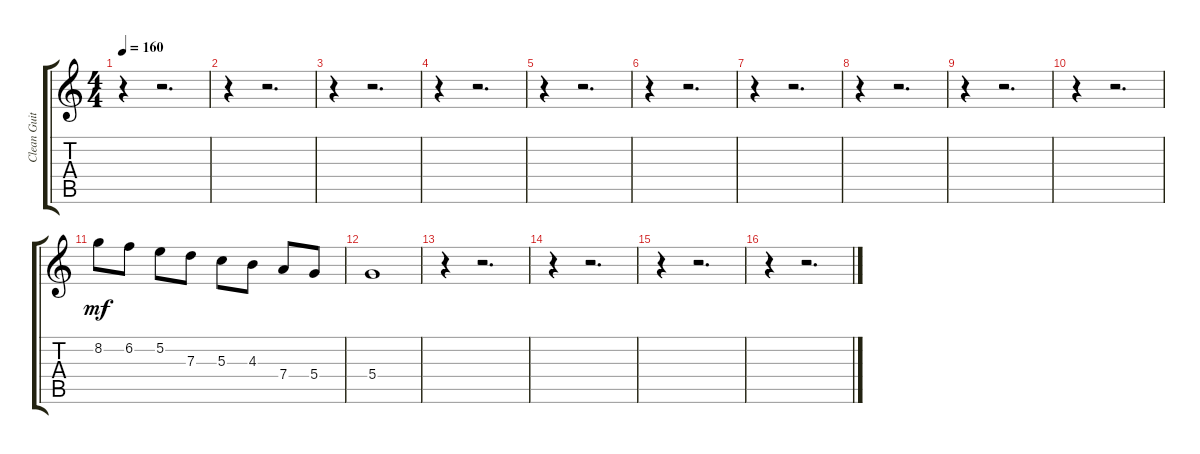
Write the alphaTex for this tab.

\track ("Clean Guitar" "Clean Guit") {instrument electricguitarclean}
\staff {score tabs}
\tuning (E4 B3 G3 D3 A2 E2) {hide}
\ts (4 4)
\tempo 160
\clef g2
\ks c
r.4{dy mf} r.2{d} |
r.4 r.2{d} |
r.4 r.2{d} |
r.4 r.2{d} |
r.4 r.2{d} |
r.4 r.2{d} |
r.4 r.2{d} |
r.4 r.2{d} |
r.4 r.2{d} |
r.4 r.2{d} |
8.2.8 6.2.8 5.2.8 7.3.8 5.3.8 4.3.8 7.4.8 5.4.8 |
5.4.1 |
r.4 r.2{d} |
r.4 r.2{d} |
r.4 r.2{d} |
r.4 r.2{d}
